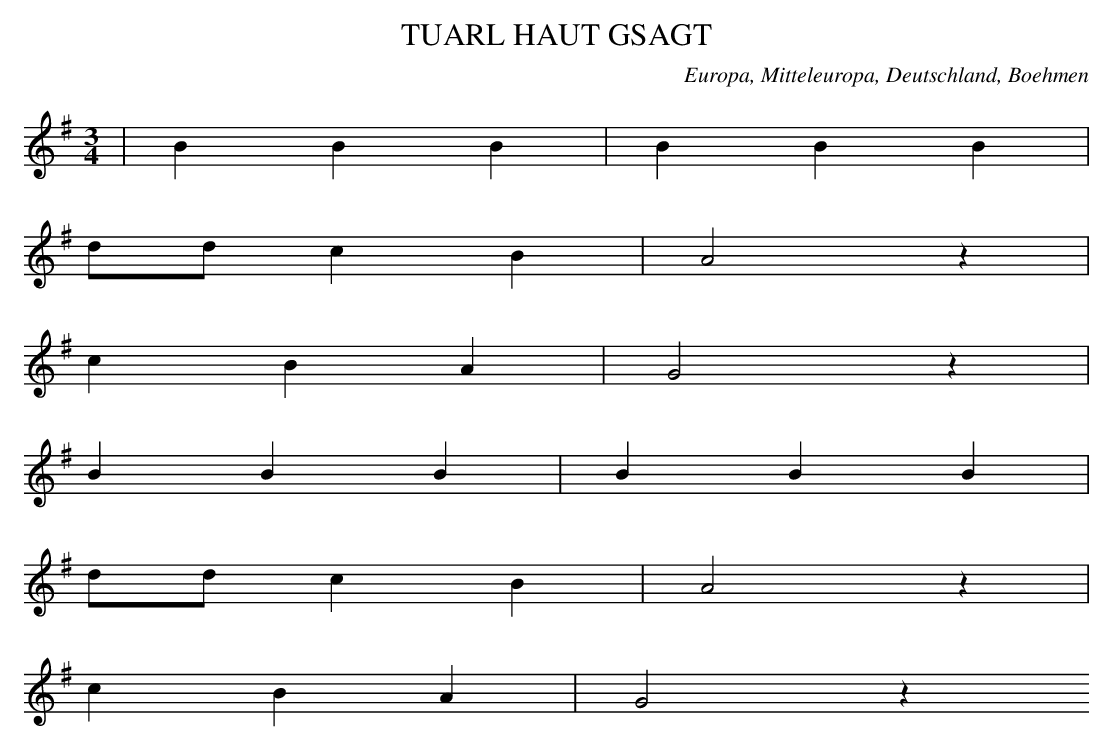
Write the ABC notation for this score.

X:1
T: TUARL HAUT GSAGT
O: Europa, Mitteleuropa, Deutschland, Boehmen
M: 3/4
L: 1/8
K: G
 | B2B2B2 | B2B2B2 |
ddc2B2 | A4z2 |
c2B2A2 | G4z2 |
B2B2B2 | B2B2B2 |
ddc2B2 | A4z2 |
c2B2A2 | G4z2
